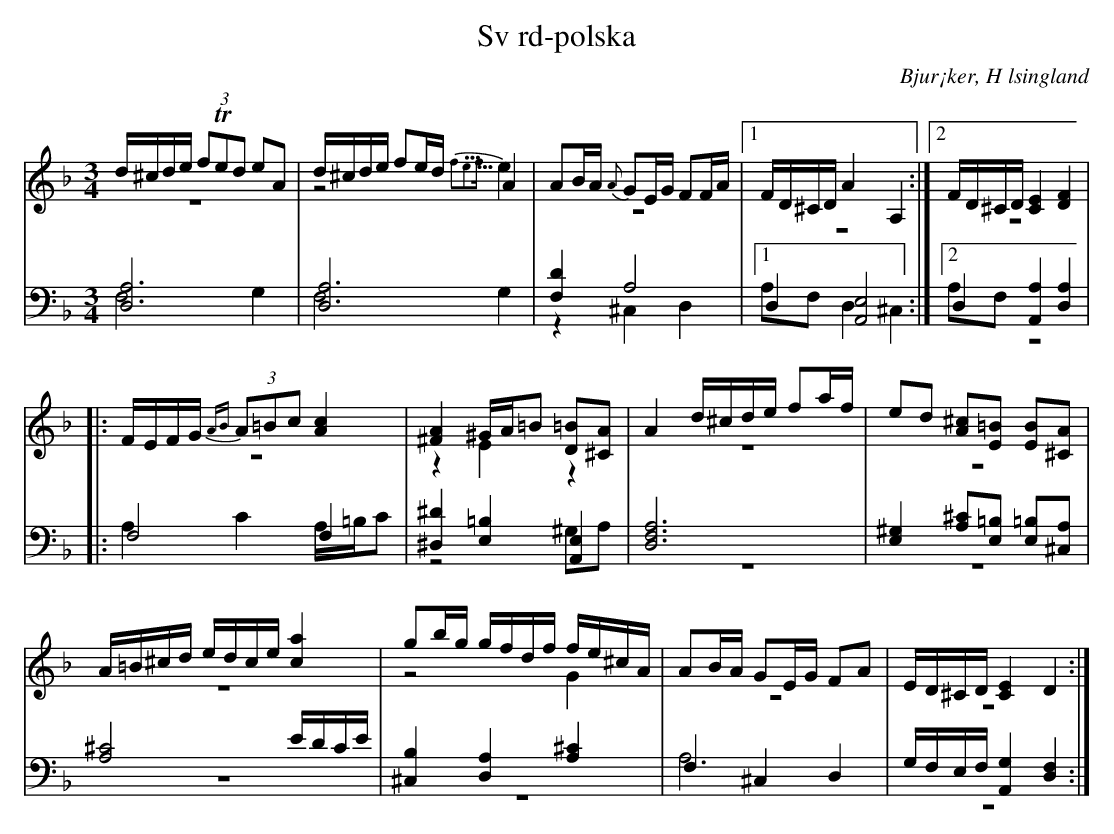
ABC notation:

X:1
T: Sv rd-polska
O: Bjur¡ker, H lsingland
M: 3/4
L: 1/8
K: Dm
V:1
V:2 merge
V:3
V:4 merge
V:1
d/^c/d/e/ (3fTed eA|d/^c/d/e/ fe/d/ A2|AB/A/ {A}GE/G/ FF/A/|1 F/D/^C/D/ A2 A,2:|2 F/D/^C/D/ [C2E2] [D2F2]|
|:F/E/F/G/ (3{AB}A=Bc [A2c2]|[^F2A2] ^G/A/=B [D=B][^CA]|A2 d/^c/d/e/ fa/f/|ed [A^c][E=B] [EB][^CA]|
A/=B/^c/d/ e/d/c/e/ [c2a2]|gb/g/ g/f/d/f/ f/e/^c/A/|AB/A/ GE/G/ FA|E/D/^C/D/ [C2E2] D2:|
V:2
z6|z4 {f5/4e5/4f}e2|z6|1 z6:|2 z6|
|:z6|z2 E2 z2|z6|z6|
z6|z4 G2|z6|z6:|
V:3 clef=bass
[D,6A,6]|[D,6A,6]|[F,2D2] A,4|1 D,2 [A,,4E,4]:|2 D,2 [A,,2A,2] [D,2A,2]|
|:F,4 F,2|[^D,2^D2] [E,2=B,2] [A,,2E,2]|[D,6F,6A,6]|[E,2^G,2] [A,^C][E,=B,] [E,=B,][^C,A,]|
[A,4^C4] E/D/C/E/|[^C,2B,2]  [D,2A,2] [A,2^C2]|F,2 ^C,2 D,2|G,/F,/E,/F,/ [A,,2G,2] [D,2F,2]:|
V:4 clef=bass
F,4 G,2|F,4 G,2|z2 ^C,2 D,2|1 A,F, D,2 ^C,2:|2 A,F,  z4|
|:A,2 C2 A,/=B,/C|z4 ^G,A,|z6|z6|
z6|z6|A,6|z6:|
